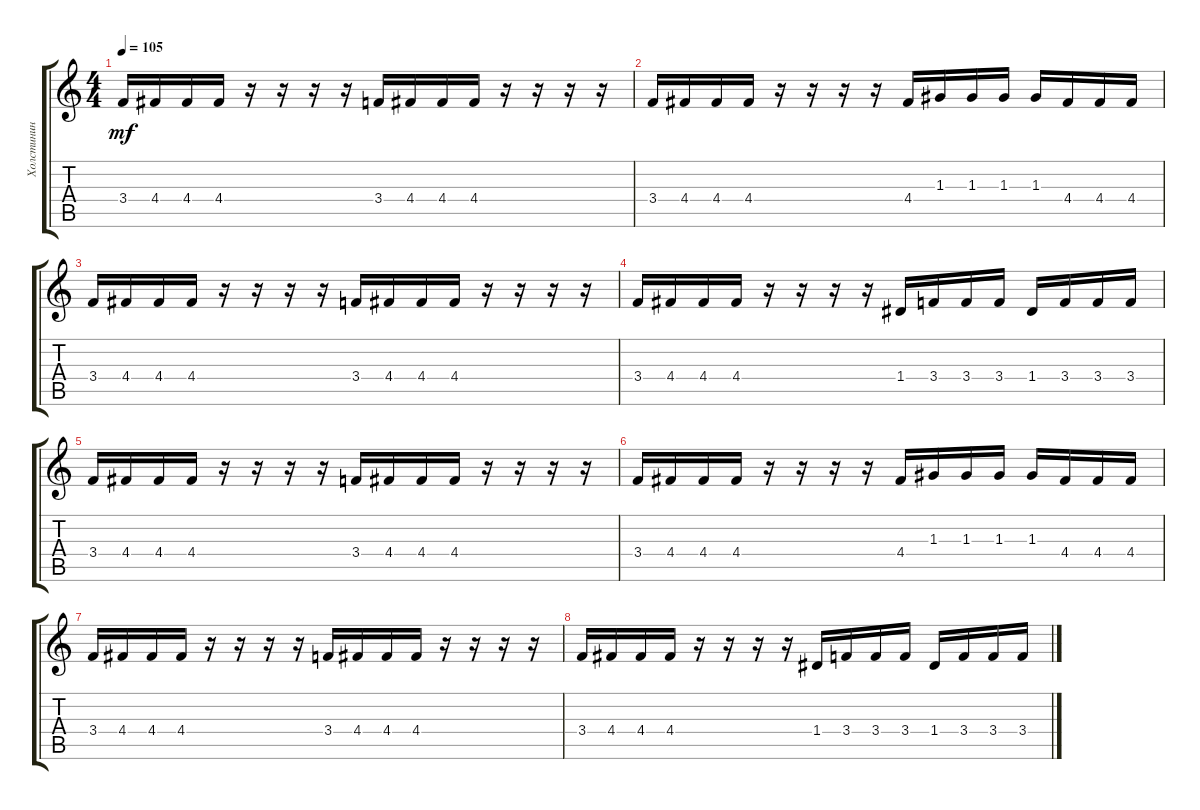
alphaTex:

\track ("Холстинин" "Холстинин") {instrument distortionguitar}
\staff {score tabs}
\tuning (E4 B3 G3 D3 A2 E2) {hide}
\ts (4 4)
\tempo 105
\clef g2
\ks c
3.4.16{dy mf} 4.4.16 4.4.16 4.4.16 r.16 r.16 r.16 r.16 3.4.16 4.4.16 4.4.16 4.4.16 r.16 r.16 r.16 r.16 |
3.4.16 4.4.16 4.4.16 4.4.16 r.16 r.16 r.16 r.16 4.4.16 1.3.16 1.3.16 1.3.16 1.3.16 4.4.16 4.4.16 4.4.16 |
3.4.16 4.4.16 4.4.16 4.4.16 r.16 r.16 r.16 r.16 3.4.16 4.4.16 4.4.16 4.4.16 r.16 r.16 r.16 r.16 |
3.4.16 4.4.16 4.4.16 4.4.16 r.16 r.16 r.16 r.16 1.4.16 3.4.16 3.4.16 3.4.16 1.4.16 3.4.16 3.4.16 3.4.16 |
3.4.16 4.4.16 4.4.16 4.4.16 r.16 r.16 r.16 r.16 3.4.16 4.4.16 4.4.16 4.4.16 r.16 r.16 r.16 r.16 |
3.4.16 4.4.16 4.4.16 4.4.16 r.16 r.16 r.16 r.16 4.4.16 1.3.16 1.3.16 1.3.16 1.3.16 4.4.16 4.4.16 4.4.16 |
3.4.16 4.4.16 4.4.16 4.4.16 r.16 r.16 r.16 r.16 3.4.16 4.4.16 4.4.16 4.4.16 r.16 r.16 r.16 r.16 |
3.4.16 4.4.16 4.4.16 4.4.16 r.16 r.16 r.16 r.16 1.4.16 3.4.16 3.4.16 3.4.16 1.4.16 3.4.16 3.4.16 3.4.16
